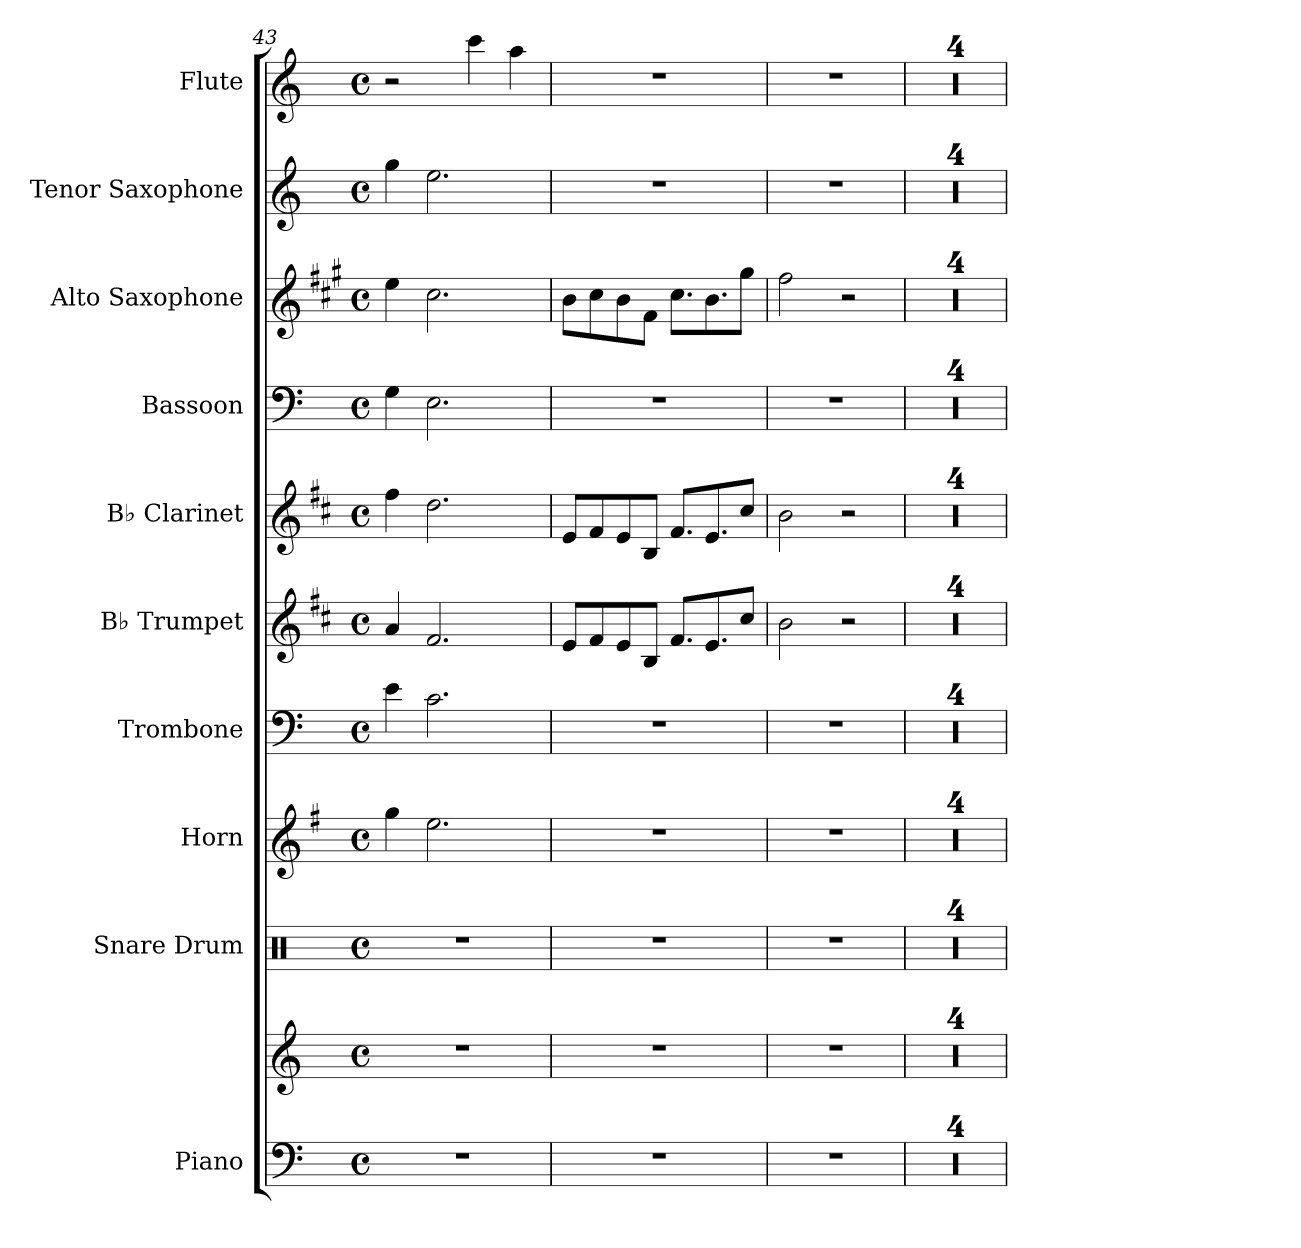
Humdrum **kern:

**kern	**kern	**kern	**kern	**kern	**kern	**kern	**kern	**kern	**kern	**kern
*part10	*part10	*part9	*part8	*part7	*part6	*part5	*part4	*part3	*part2	*part1
*staff11	*staff10	*staff9	*staff8	*staff7	*staff6	*staff5	*staff4	*staff3	*staff2	*staff1
*I"Piano	*	*I"Snare Drum	*I"Horn	*I"Trombone	*I"B♭ Trumpet	*I"B♭ Clarinet	*I"Bassoon	*I"Alto Saxophone	*I"Tenor Saxophone	*I"Flute
*I'Pno.	*	*I'Sn. Dr.	*I'Hn.	*I'Trb.	*I'B♭ Tpt.	*I'B♭ Cl.	*I'Bsn.	*I'A. Sax.	*I'T. Sax.	*I'Fl.
*clefF4	*clefG2	*clefX	*clefG2	*clefF4	*clefG2	*clefG2	*clefF4	*clefG2	*clefG2	*clefG2
*	*	*	*ITrd4c7	*	*ITrd1c2	*ITrd1c2	*	*ITrd5c9	*ITrd8c14	*
*k[]	*k[]	*k[]	*k[]	*k[]	*k[]	*k[]	*k[]	*k[]	*k[]	*k[]
*C:	*C:	*C:	*C:	*C:	*C:	*C:	*C:	*C:	*C:	*C:
*M4/4	*M4/4	*M4/4	*M4/4	*M4/4	*M4/4	*M4/4	*M4/4	*M4/4	*M4/4	*M4/4
*met(c)	*met(c)	*met(c)	*met(c)	*met(c)	*met(c)	*met(c)	*met(c)	*met(c)	*met(c)	*met(c)
=43	=43	=43	=43	=43	=43	=43	=43	=43	=43	=43
1r	1r	1r	4cc\	4e\	4g/	4ee\	4G\	4g\	4g\	2r
.	.	.	2.a\	2.c\	2.e/	2.cc\	2.E\	2.e\	2.e\	.
.	.	.	.	.	.	.	.	.	.	4ccc\
.	.	.	.	.	.	.	.	.	.	4aa\
=44	=44	=44	=44	=44	=44	=44	=44	=44	=44	=44
1r	1r	1r	1r	1r	8d/L	8d/L	1r	8d\L	1r	1r
.	.	.	.	.	8e/	8e/	.	8e\	.	.
.	.	.	.	.	8d/	8d/	.	8d\	.	.
.	.	.	.	.	8A/J	8A/J	.	8A\J	.	.
.	.	.	.	.	8.e/L	8.e/L	.	8.e\L	.	.
.	.	.	.	.	8.d/	8.d/	.	8.d\	.	.
.	.	.	.	.	8b/J	8b/J	.	8b\J	.	.
!!LO:PB:g=z
=45	=45	=45	=45	=45	=45	=45	=45	=45	=45	=45
1r	1r	1r	1r	1r	2a\	2a\	1r	2a\	1r	1r
.	.	.	.	.	2r	2r	.	2r	.	.
=46	=46	=46	=46	=46	=46	=46	=46	=46	=46	=46
1r	1r	1r	1r	1r	1r	1r	1r	1r	1r	1r
=47	=47	=47	=47	=47	=47	=47	=47	=47	=47	=47
1r	1r	1r	1r	1r	1r	1r	1r	1r	1r	1r
=48	=48	=48	=48	=48	=48	=48	=48	=48	=48	=48
1r	1r	1r	1r	1r	1r	1r	1r	1r	1r	1r
=49	=49	=49	=49	=49	=49	=49	=49	=49	=49	=49
1r	1r	1r	1r	1r	1r	1r	1r	1r	1r	1r
=	=	=	=	=	=	=	=	=	=	=
*-	*-	*-	*-	*-	*-	*-	*-	*-	*-	*-
